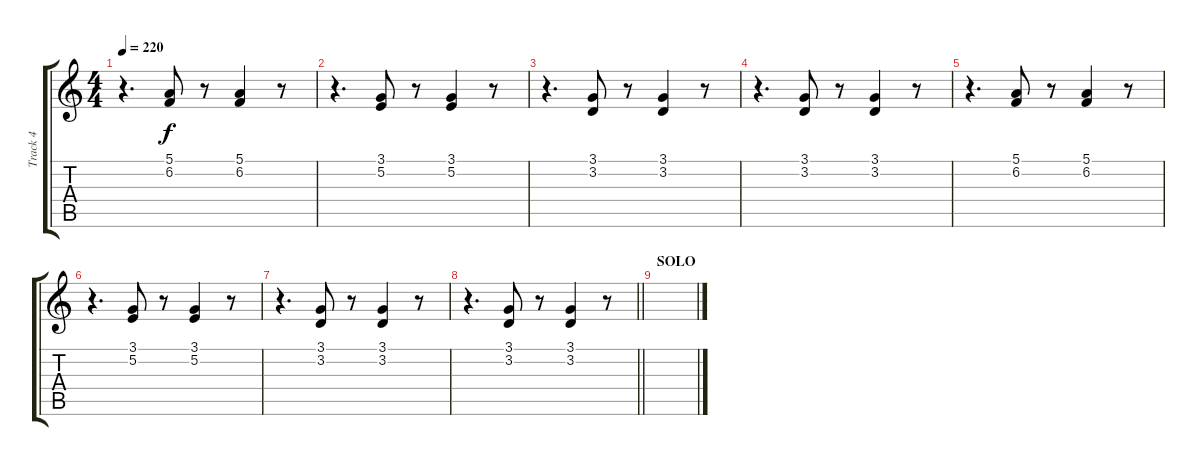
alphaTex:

\track ("Track 4" "Track 4") {instrument trumpet}
\staff {score tabs}
\tuning (E4 B3 G3 D3 A2 E2) {hide}
\ts (4 4)
\tempo 220
\clef g2
\ks c
r.4{d dy f} (5.1 6.2).8 r.8 (5.1 6.2).4 r.8 |
r.4{d} (3.1 5.2).8 r.8 (3.1 5.2).4 r.8 |
r.4{d} (3.1 3.2).8 r.8 (3.1 3.2).4 r.8 |
r.4{d} (3.1 3.2).8 r.8 (3.1 3.2).4 r.8 |
r.4{d} (5.1 6.2).8 r.8 (5.1 6.2).4 r.8 |
r.4{d} (3.1 5.2).8 r.8 (3.1 5.2).4 r.8 |
r.4{d} (3.1 3.2).8 r.8 (3.1 3.2).4 r.8 |
\barLineRight lightlight
r.4{d} (3.1 3.2).8 r.8 (3.1 3.2).4 r.8 |
\section ("" "SOLO")
